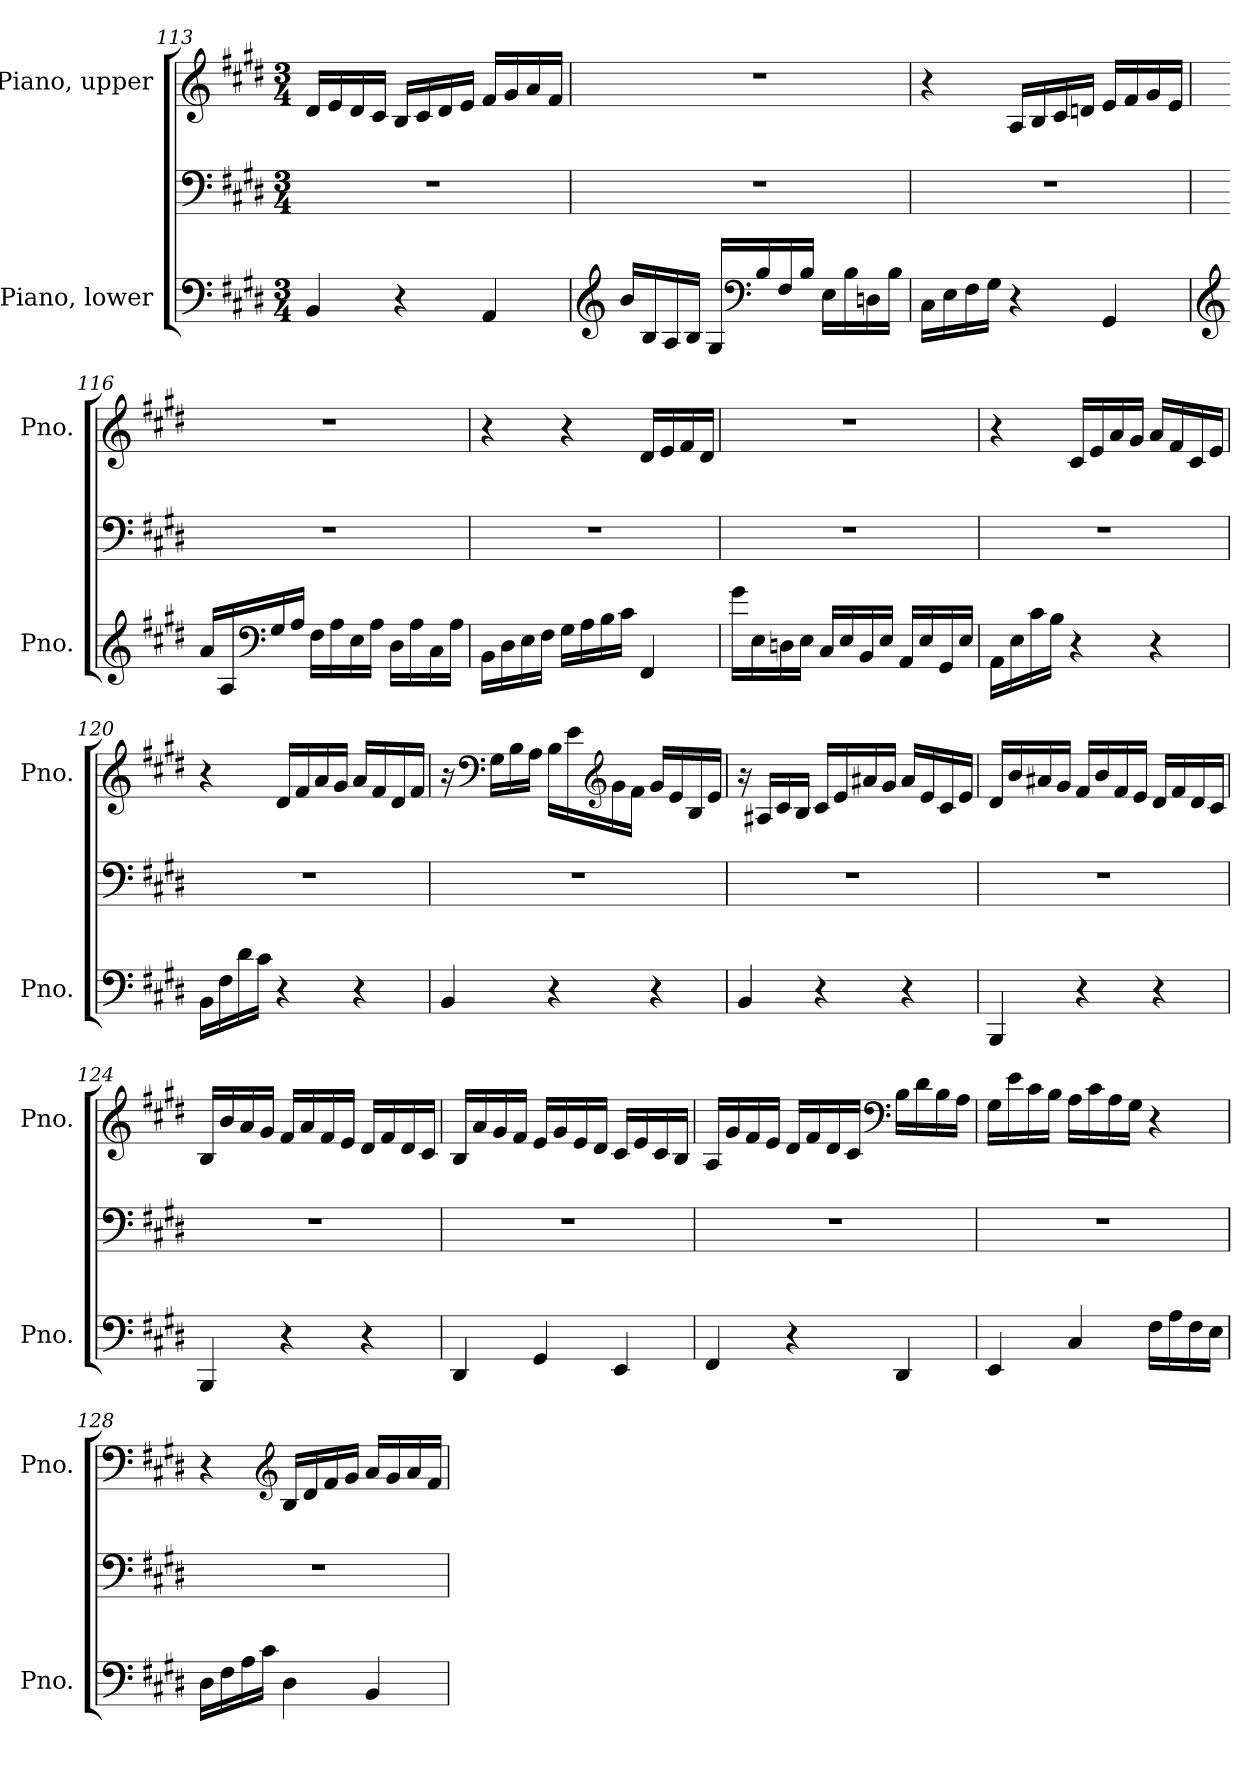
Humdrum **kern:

**kern	**kern	**kern
*part2	*part2	*part1
*staff3	*staff2	*staff1
*I"Piano, lower	*	*I"Piano, upper
*I'Pno.	*	*I'Pno.
!!LO:LB:g=z
*clefF4	*clefF4	*clefG2
*k[f#c#g#d#]	*k[f#c#g#d#]	*k[f#c#g#d#]
*M3/4	*M3/4	*M3/4
=113	=113	=113
4BB/	2.r	16d#/LL
.	.	16e/
.	.	16d#/
.	.	16c#/JJ
4r	.	16B/LL
.	.	16c#/
.	.	16d#/
.	.	16e/JJ
4AA/	.	16f#/LL
.	.	16g#/
.	.	16a/
.	.	16f#/JJ
=114	=114	=114
*clefG2	*	*
16b/LL	2.r	2.r
16B/	.	.
16A/	.	.
16B/JJ	.	.
16G#/LL	.	.
*clefF4	*	*
16B/	.	.
16F#/	.	.
16B/JJ	.	.
16E\LL	.	.
16B\	.	.
16Dn\	.	.
16B\JJ	.	.
!!LO:LB:g=z
=115	=115	=115
16C#\LL	2.r	4r
16E\	.	.
16F#\	.	.
16G#\JJ	.	.
4r	.	16A/LL
.	.	16B/
.	.	16c#/
.	.	16dn/JJ
4GG#/	.	16e/LL
.	.	16f#/
.	.	16g#/
.	.	16e/JJ
=116	=116	=116
*clefG2	*	*
16a/LL	2.r	2.r
16A/	.	.
*clefF4	*	*
16G#/	.	.
16A/JJ	.	.
16F#\LL	.	.
16A\	.	.
16E\	.	.
16A\JJ	.	.
16D#\LL	.	.
16A\	.	.
16C#\	.	.
16A\JJ	.	.
=117	=117	=117
16BB\LL	2.r	4r
16D#\	.	.
16E\	.	.
16F#\JJ	.	.
16G#\LL	.	4r
16A\	.	.
16B\	.	.
16c#\JJ	.	.
4FF#/	.	16d#/LL
.	.	16e/
.	.	16f#/
.	.	16d#/JJ
!!LO:PB:g=z
=118	=118	=118
16g#\LL	2.r	2.r
16E\	.	.
16Dn\	.	.
16E\JJ	.	.
16C#/LL	.	.
16E/	.	.
16BB/	.	.
16E/JJ	.	.
16AA/LL	.	.
16E/	.	.
16GG#/	.	.
16E/JJ	.	.
=119	=119	=119
16AA\LL	2.r	4r
16E\	.	.
16c#\	.	.
16B\JJ	.	.
4r	.	16c#/LL
.	.	16e/
.	.	16a/
.	.	16g#/JJ
4r	.	16a/LL
.	.	16f#/
.	.	16c#/
.	.	16e/JJ
=120	=120	=120
16BB\LL	2.r	4r
16F#\	.	.
16d#\	.	.
16c#\JJ	.	.
4r	.	16d#/LL
.	.	16f#/
.	.	16a/
.	.	16g#/JJ
4r	.	16a/LL
.	.	16f#/
.	.	16d#/
.	.	16f#/JJ
!!LO:LB:g=z
=121	=121	=121
4BB/	2.r	16r
*	*	*clefF4
.	.	16G#\LL
.	.	16B\
.	.	16A\JJ
4r	.	16B\LL
.	.	16e\
*	*	*clefG2
.	.	16g#\
.	.	16f#\JJ
4r	.	16g#/LL
.	.	16e/
.	.	16B/
.	.	16e/JJ
=122	=122	=122
4BB/	2.r	16r
.	.	16A#X/LL
.	.	16c#/
.	.	16B/JJ
4r	.	16c#/LL
.	.	16e/
.	.	16a#X/
.	.	16g#/JJ
4r	.	16a#/LL
.	.	16e/
.	.	16c#/
.	.	16e/JJ
!!LO:LB:g=z
=123	=123	=123
4BBB/	2.r	16d#/LL
.	.	16b/
.	.	16a#X/
.	.	16g#/JJ
4r	.	16f#/LL
.	.	16b/
.	.	16f#/
.	.	16e/JJ
4r	.	16d#/LL
.	.	16f#/
.	.	16d#/
.	.	16c#/JJ
=124	=124	=124
4BBB/	2.r	16B/LL
.	.	16b/
.	.	16a/
.	.	16g#/JJ
4r	.	16f#/LL
.	.	16a/
.	.	16f#/
.	.	16e/JJ
4r	.	16d#/LL
.	.	16f#/
.	.	16d#/
.	.	16c#/JJ
=125	=125	=125
4DD#/	2.r	16B/LL
.	.	16a/
.	.	16g#/
.	.	16f#/JJ
4GG#/	.	16e/LL
.	.	16g#/
.	.	16e/
.	.	16d#/JJ
4EE/	.	16c#/LL
.	.	16e/
.	.	16c#/
.	.	16B/JJ
!!LO:LB:g=z
=126	=126	=126
4FF#/	2.r	16A/LL
.	.	16g#/
.	.	16f#/
.	.	16e/JJ
4r	.	16d#/LL
.	.	16f#/
.	.	16d#/
.	.	16c#/JJ
*	*	*clefF4
4DD#/	.	16B\LL
.	.	16d#\
.	.	16B\
.	.	16A\JJ
=127	=127	=127
4EE/	2.r	16G#\LL
.	.	16e\
.	.	16c#\
.	.	16B\JJ
4C#/	.	16A\LL
.	.	16c#\
.	.	16A\
.	.	16G#\JJ
16F#\LL	.	4r
16A\	.	.
16F#\	.	.
16E\JJ	.	.
=128	=128	=128
16D#\LL	2.r	4r
16F#\	.	.
16A\	.	.
16c#\JJ	.	.
*	*	*clefG2
4D#\	.	16B/LL
.	.	16d#/
.	.	16f#/
.	.	16g#/JJ
4BB/	.	16a/LL
.	.	16g#/
.	.	16a/
.	.	16f#/JJ
=	=	=
*-	*-	*-
